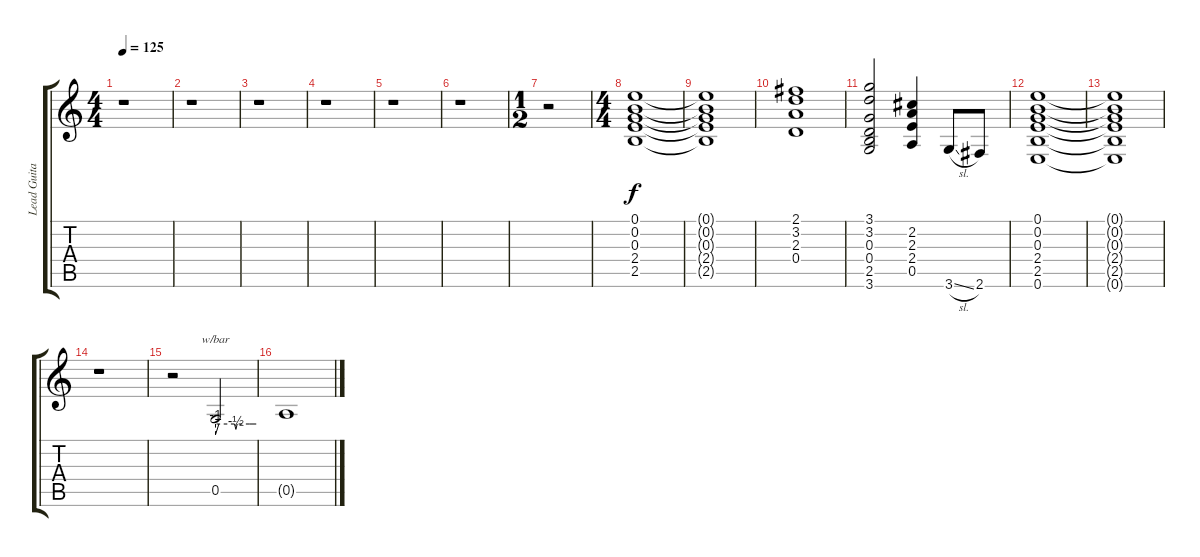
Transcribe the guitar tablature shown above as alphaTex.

\track ("Lead Guitar" "Lead Guita") {instrument distortionguitar}
\staff {score tabs}
\tuning (E4 B3 G3 D3 A2 E2) {hide}
\ts (4 4)
\tempo 125
\clef g2
\ks c
r.1{dy f} |
r.1 |
r.1 |
r.1 |
r.1 |
r.1 |
\ts (1 2)
r.2 |
\ts (4 4)
(0.1 0.2 0.3 2.4 2.5).1{volume 6} |
(0.1{t} 0.2{t} 0.3{t} 2.4{t} 2.5{t}).1 |
(2.1 3.2 2.3 0.4).1 |
(3.1 3.2 0.3 0.4 2.5 3.6).2 (2.2 2.3 2.4 0.5).4 3.6{sl}.8{volume 16} 2.6.8 |
(0.1 0.2 0.3 2.4 2.5 0.6).1{volume 6} |
(0.1{t} 0.2{t} 0.3{t} 2.4{t} 2.5{t} 0.6{t}).1 |
r.1 |
r.2 0.5.2{tbe (custom default 0 -4 5 0 28 0 30 -2 32 0 50 0 60 0) volume 16 instrument overdrivenguitar} |
0.5{t}.1
